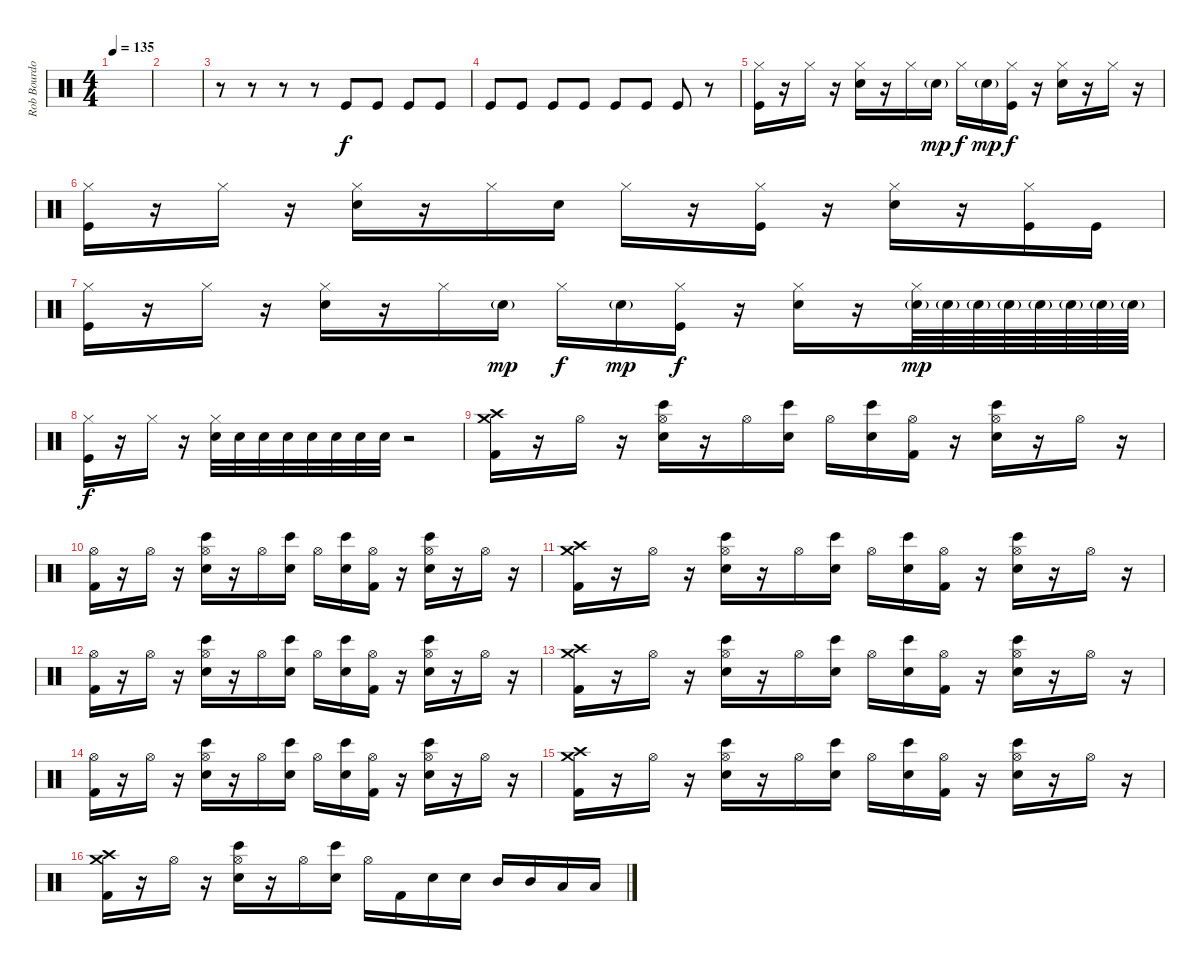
\track ("Rob Bourdon (Drums)" "Rob Bourdo") {instrument percussion}
\staff {score}
\articulation defaults
\ts (4 4)
\tempo 135
\clef neutral
\ks c
|
|
r.8 r.8 r.8 r.8 "Kick (hit)".8{volume 8} "Kick (hit)".8 "Kick (hit)".8 "Kick (hit)".8 |
"Kick (hit)".8{volume 10} "Kick (hit)".8 "Kick (hit)".8 "Kick (hit)".8 "Kick (hit)".8{volume 13} "Kick (hit)".8 "Kick (hit)".8 r.8 |
("Hi-Hat (closed)" "Kick (hit)").16 r.16 "Hi-Hat (closed)".16 r.16 ("Hi-Hat (closed)" "Hand Clap (hit)").16 r.16 "Hi-Hat (closed)".16 "Hand Clap (hit)"{g}.16{dy mp} "Hi-Hat (closed)".16{dy f} "Hand Clap (hit)"{g}.16{dy mp} ("Hi-Hat (closed)" "Kick (hit)").16{dy f} r.16 ("Hi-Hat (closed)" "Hand Clap (hit)").16 r.16 "Hi-Hat (closed)".16 r.16 |
("Hi-Hat (closed)" "Kick (hit)").16 r.16 "Hi-Hat (closed)".16 r.16 ("Hi-Hat (closed)" "Hand Clap (hit)").16 r.16 "Hi-Hat (closed)".16 "Hand Clap (hit)".16 "Hi-Hat (closed)".16 r.16 ("Hi-Hat (closed)" "Kick (hit)").16 r.16 ("Hi-Hat (closed)" "Hand Clap (hit)").16 r.16 ("Hi-Hat (closed)" "Kick (hit)").16 "Kick (hit)".16 |
("Hi-Hat (closed)" "Kick (hit)").16 r.16 "Hi-Hat (closed)".16 r.16 ("Hi-Hat (closed)" "Hand Clap (hit)").16 r.16 "Hi-Hat (closed)".16 "Hand Clap (hit)"{g}.16{dy mp} "Hi-Hat (closed)".16{dy f} "Hand Clap (hit)"{g}.16{dy mp} ("Hi-Hat (closed)" "Kick (hit)").16{dy f} r.16 ("Hi-Hat (closed)" "Hand Clap (hit)").16 r.16 ("Hi-Hat (closed)" "Hand Clap (hit)"{g}).64{dy mp} "Hand Clap (hit)"{g}.64 "Hand Clap (hit)"{g}.64 "Hand Clap (hit)"{g}.64 "Hand Clap (hit)"{g}.64 "Hand Clap (hit)"{g}.64 "Hand Clap (hit)"{g}.64 "Hand Clap (hit)"{g}.64 |
("Hi-Hat (closed)" "Kick (hit)").16{dy f} r.16 "Hi-Hat (closed)".16 r.16 ("Hi-Hat (closed)" "Hand Clap (hit)").32 "Hand Clap (hit)".32 "Hand Clap (hit)".32 "Hand Clap (hit)".32 "Hand Clap (hit)".32 "Hand Clap (hit)".32 "Hand Clap (hit)".32 "Hand Clap (hit)".32 r.2 |
("Crash high (hit)" "Crash medium (hit)" "Kick (hit) 2").16 r.16 "Hi-Hat (open)".16 r.16 ("Hi-Hat (open)" "Electric Snare (hit)" "Bongo High (hit)").16 r.16 "Hi-Hat (open)".16 ("Electric Snare (hit)" "Bongo High (hit)").16 "Hi-Hat (open)".16 ("Electric Snare (hit)" "Bongo High (hit)").16 ("Hi-Hat (open)" "Kick (hit) 2").16 r.16 ("Hi-Hat (open)" "Electric Snare (hit)" "Bongo High (hit)").16 r.16 "Hi-Hat (open)".16 r.16 |
("Hi-Hat (open)" "Kick (hit) 2").16 r.16 "Hi-Hat (open)".16 r.16 ("Hi-Hat (open)" "Electric Snare (hit)" "Bongo High (hit)").16 r.16 "Hi-Hat (open)".16 ("Electric Snare (hit)" "Bongo High (hit)").16 "Hi-Hat (open)".16 ("Electric Snare (hit)" "Bongo High (hit)").16 ("Hi-Hat (open)" "Kick (hit) 2").16 r.16 ("Hi-Hat (open)" "Electric Snare (hit)" "Bongo High (hit)").16 r.16 "Hi-Hat (open)".16 r.16 |
("Crash high (hit)" "Crash medium (hit)" "Kick (hit) 2").16 r.16 "Hi-Hat (open)".16 r.16 ("Hi-Hat (open)" "Electric Snare (hit)" "Bongo High (hit)").16 r.16 "Hi-Hat (open)".16 ("Electric Snare (hit)" "Bongo High (hit)").16 "Hi-Hat (open)".16 ("Electric Snare (hit)" "Bongo High (hit)").16 ("Hi-Hat (open)" "Kick (hit) 2").16 r.16 ("Hi-Hat (open)" "Electric Snare (hit)" "Bongo High (hit)").16 r.16 "Hi-Hat (open)".16 r.16 |
("Hi-Hat (open)" "Kick (hit) 2").16 r.16 "Hi-Hat (open)".16 r.16 ("Hi-Hat (open)" "Electric Snare (hit)" "Bongo High (hit)").16 r.16 "Hi-Hat (open)".16 ("Electric Snare (hit)" "Bongo High (hit)").16 "Hi-Hat (open)".16 ("Electric Snare (hit)" "Bongo High (hit)").16 ("Hi-Hat (open)" "Kick (hit) 2").16 r.16 ("Hi-Hat (open)" "Electric Snare (hit)" "Bongo High (hit)").16 r.16 "Hi-Hat (open)".16 r.16 |
("Crash high (hit)" "Crash medium (hit)" "Kick (hit) 2").16 r.16 "Hi-Hat (open)".16 r.16 ("Hi-Hat (open)" "Electric Snare (hit)" "Bongo High (hit)").16 r.16 "Hi-Hat (open)".16 ("Electric Snare (hit)" "Bongo High (hit)").16 "Hi-Hat (open)".16 ("Electric Snare (hit)" "Bongo High (hit)").16 ("Hi-Hat (open)" "Kick (hit) 2").16 r.16 ("Hi-Hat (open)" "Electric Snare (hit)" "Bongo High (hit)").16 r.16 "Hi-Hat (open)".16 r.16 |
("Hi-Hat (open)" "Kick (hit) 2").16 r.16 "Hi-Hat (open)".16 r.16 ("Hi-Hat (open)" "Electric Snare (hit)" "Bongo High (hit)").16 r.16 "Hi-Hat (open)".16 ("Electric Snare (hit)" "Bongo High (hit)").16 "Hi-Hat (open)".16 ("Electric Snare (hit)" "Bongo High (hit)").16 ("Hi-Hat (open)" "Kick (hit) 2").16 r.16 ("Hi-Hat (open)" "Electric Snare (hit)" "Bongo High (hit)").16 r.16 "Hi-Hat (open)".16 r.16 |
("Crash high (hit)" "Crash medium (hit)" "Kick (hit) 2").16 r.16 "Hi-Hat (open)".16 r.16 ("Hi-Hat (open)" "Electric Snare (hit)" "Bongo High (hit)").16 r.16 "Hi-Hat (open)".16 ("Electric Snare (hit)" "Bongo High (hit)").16 "Hi-Hat (open)".16 ("Electric Snare (hit)" "Bongo High (hit)").16 ("Hi-Hat (open)" "Kick (hit) 2").16 r.16 ("Hi-Hat (open)" "Electric Snare (hit)" "Bongo High (hit)").16 r.16 "Hi-Hat (open)".16 r.16 |
("Crash high (hit)" "Crash medium (hit)" "Kick (hit) 2").16 r.16 "Hi-Hat (open)".16 r.16 ("Hi-Hat (open)" "Electric Snare (hit)" "Bongo High (hit)").16 r.16 "Hi-Hat (open)".16 ("Electric Snare (hit)" "Bongo High (hit)").16 "Hi-Hat (open)".16 "Kick (hit) 2".16 "Electric Snare (hit)".16 "Electric Snare (hit)".16 "Mid Tom (hit)".16 "Mid Tom (hit)".16 "Low Tom (hit)".16 "Low Tom (hit)".16
